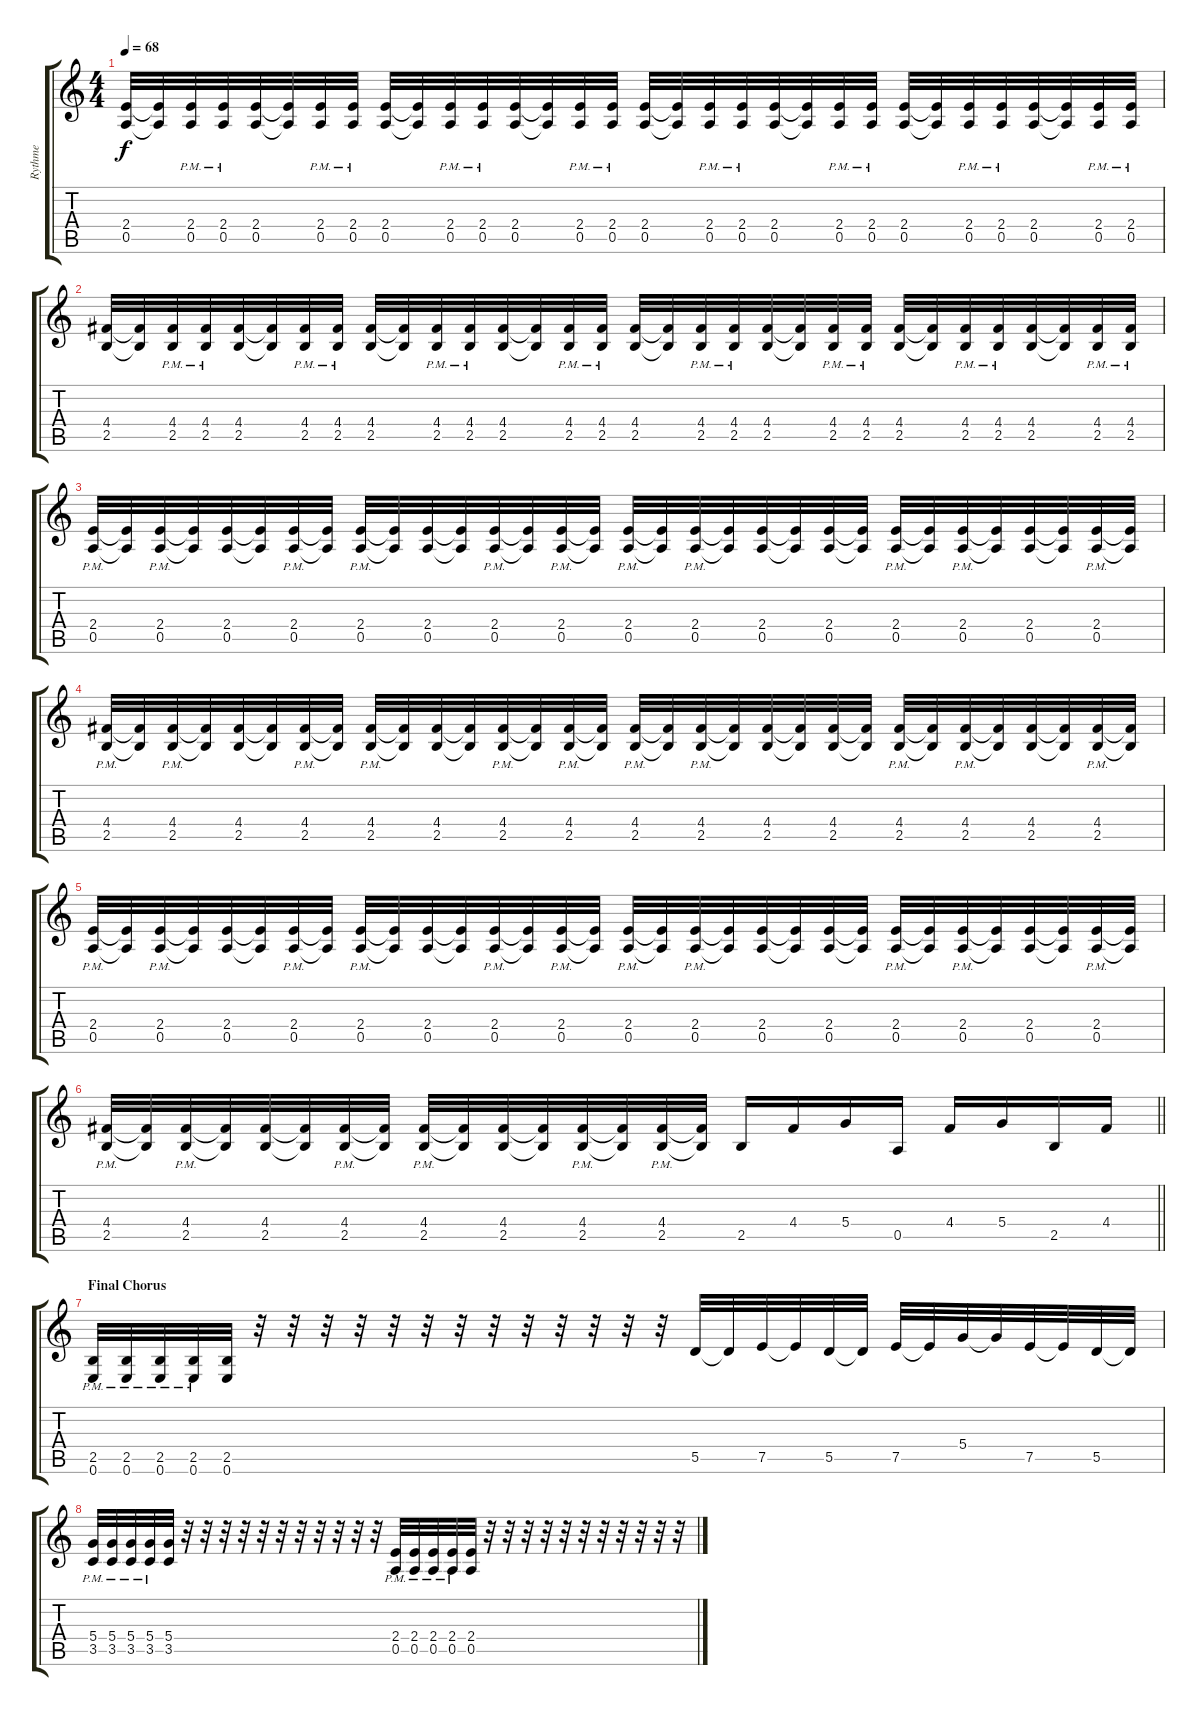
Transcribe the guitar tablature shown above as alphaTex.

\track ("Rythme" "Rythme") {instrument distortionguitar}
\staff {score tabs}
\tuning (E4 B3 G3 D3 A2 E2) {hide}
\ts (4 4)
\tempo 68
\clef g2
\ks c
(2.4 0.5).32{dy f} (2.4{t} 0.5{t}).32 (2.4 0.5{pm}).32 (2.4 0.5{pm}).32 (2.4 0.5).32 (2.4{t} 0.5{t}).32 (2.4 0.5{pm}).32 (2.4 0.5{pm}).32 (2.4 0.5).32 (2.4{t} 0.5{t}).32 (2.4 0.5{pm}).32 (2.4 0.5{pm}).32 (2.4 0.5).32 (2.4{t} 0.5{t}).32 (2.4 0.5{pm}).32 (2.4 0.5{pm}).32 (2.4 0.5).32 (2.4{t} 0.5{t}).32 (2.4 0.5{pm}).32 (2.4 0.5{pm}).32 (2.4 0.5).32 (2.4{t} 0.5{t}).32 (2.4 0.5{pm}).32 (2.4 0.5{pm}).32 (2.4 0.5).32 (2.4{t} 0.5{t}).32 (2.4 0.5{pm}).32 (2.4 0.5{pm}).32 (2.4 0.5).32 (2.4{t} 0.5{t}).32 (2.4 0.5{pm}).32 (2.4 0.5{pm}).32 |
(4.4 2.5).32 (4.4{t} 2.5{t}).32 (4.4 2.5{pm}).32 (4.4 2.5{pm}).32 (4.4 2.5).32 (4.4{t} 2.5{t}).32 (4.4 2.5{pm}).32 (4.4 2.5{pm}).32 (4.4 2.5).32 (4.4{t} 2.5{t}).32 (4.4 2.5{pm}).32 (4.4 2.5{pm}).32 (4.4 2.5).32 (4.4{t} 2.5{t}).32 (4.4 2.5{pm}).32 (4.4 2.5{pm}).32 (4.4 2.5).32 (4.4{t} 2.5{t}).32 (4.4 2.5{pm}).32 (4.4 2.5{pm}).32 (4.4 2.5).32 (4.4{t} 2.5{t}).32 (4.4 2.5{pm}).32 (4.4 2.5{pm}).32 (4.4 2.5).32 (4.4{t} 2.5{t}).32 (4.4 2.5{pm}).32 (4.4 2.5{pm}).32 (4.4 2.5).32 (4.4{t} 2.5{t}).32 (4.4 2.5{pm}).32 (4.4 2.5{pm}).32 |
(2.4{pm} 0.5{pm}).32 (2.4{t} 0.5{t}).32 (2.4{pm} 0.5{pm}).32 (2.4{t} 0.5{t}).32 (2.4 0.5).32 (2.4{t} 0.5{t}).32 (2.4{pm} 0.5{pm}).32 (2.4{t} 0.5{t}).32 (2.4{pm} 0.5{pm}).32 (2.4{t} 0.5{t}).32 (2.4 0.5).32 (2.4{t} 0.5{t}).32 (2.4{pm} 0.5{pm}).32 (2.4{t} 0.5{t}).32 (2.4{pm} 0.5{pm}).32 (2.4{t} 0.5{t}).32 (2.4{pm} 0.5{pm}).32 (2.4{t} 0.5{t}).32 (2.4{pm} 0.5{pm}).32 (2.4{t} 0.5{t}).32 (2.4 0.5).32 (2.4{t} 0.5{t}).32 (2.4 0.5).32 (2.4{t} 0.5{t}).32 (2.4{pm} 0.5{pm}).32 (2.4{t} 0.5{t}).32 (2.4{pm} 0.5{pm}).32 (2.4{t} 0.5{t}).32 (2.4 0.5).32 (2.4{t} 0.5{t}).32 (2.4{pm} 0.5{pm}).32 (2.4{t} 0.5{t}).32 |
(4.4{pm} 2.5{pm}).32 (4.4{t} 2.5{t}).32 (4.4{pm} 2.5{pm}).32 (4.4{t} 2.5{t}).32 (4.4 2.5).32 (4.4{t} 2.5{t}).32 (4.4{pm} 2.5{pm}).32 (4.4{t} 2.5{t}).32 (4.4{pm} 2.5{pm}).32 (4.4{t} 2.5{t}).32 (4.4 2.5).32 (4.4{t} 2.5{t}).32 (4.4{pm} 2.5{pm}).32 (4.4{t} 2.5{t}).32 (4.4{pm} 2.5{pm}).32 (4.4{t} 2.5{t}).32 (4.4{pm} 2.5{pm}).32 (4.4{t} 2.5{t}).32 (4.4{pm} 2.5{pm}).32 (4.4{t} 2.5{t}).32 (4.4 2.5).32 (4.4{t} 2.5{t}).32 (4.4 2.5).32 (4.4{t} 2.5{t}).32 (4.4{pm} 2.5{pm}).32 (4.4{t} 2.5{t}).32 (4.4{pm} 2.5{pm}).32 (4.4{t} 2.5{t}).32 (4.4 2.5).32 (4.4{t} 2.5{t}).32 (4.4{pm} 2.5{pm}).32 (4.4{t} 2.5{t}).32 |
(2.4{pm} 0.5{pm}).32 (2.4{t} 0.5{t}).32 (2.4{pm} 0.5{pm}).32 (2.4{t} 0.5{t}).32 (2.4 0.5).32 (2.4{t} 0.5{t}).32 (2.4{pm} 0.5{pm}).32 (2.4{t} 0.5{t}).32 (2.4{pm} 0.5{pm}).32 (2.4{t} 0.5{t}).32 (2.4 0.5).32 (2.4{t} 0.5{t}).32 (2.4{pm} 0.5{pm}).32 (2.4{t} 0.5{t}).32 (2.4{pm} 0.5{pm}).32 (2.4{t} 0.5{t}).32 (2.4{pm} 0.5{pm}).32 (2.4{t} 0.5{t}).32 (2.4{pm} 0.5{pm}).32 (2.4{t} 0.5{t}).32 (2.4 0.5).32 (2.4{t} 0.5{t}).32 (2.4 0.5).32 (2.4{t} 0.5{t}).32 (2.4{pm} 0.5{pm}).32 (2.4{t} 0.5{t}).32 (2.4{pm} 0.5{pm}).32 (2.4{t} 0.5{t}).32 (2.4 0.5).32 (2.4{t} 0.5{t}).32 (2.4{pm} 0.5{pm}).32 (2.4{t} 0.5{t}).32 |
\barLineRight lightlight
(4.4{pm} 2.5{pm}).32 (4.4{t} 2.5{t}).32 (4.4{pm} 2.5{pm}).32 (4.4{t} 2.5{t}).32 (4.4 2.5).32 (4.4{t} 2.5{t}).32 (4.4{pm} 2.5{pm}).32 (4.4{t} 2.5{t}).32 (4.4{pm} 2.5{pm}).32 (4.4{t} 2.5{t}).32 (4.4 2.5).32 (4.4{t} 2.5{t}).32 (4.4{pm} 2.5{pm}).32 (4.4{t} 2.5{t}).32 (4.4{pm} 2.5{pm}).32 (4.4{t} 2.5{t}).32 2.5.16 4.4.16 5.4.16 0.5.16 4.4.16 5.4.16 2.5.16 4.4.16 |
\section ("" "Final Chorus")
(2.5{pm} 0.6{pm}).32 (2.5{pm} 0.6{pm}).32 (2.5{pm} 0.6{pm}).32 (2.5{pm} 0.6{pm}).32 (2.5 0.6).32 r.32 r.32 r.32 r.32 r.32 r.32 r.32 r.32 r.32 r.32 r.32 r.32 r.32 5.5.32 5.5{t}.32 7.5.32 7.5{t}.32 5.5.32 5.5{t}.32 7.5.32 7.5{t}.32 5.4.32 5.4{t}.32 7.5.32 7.5{t}.32 5.5.32 5.5{t}.32 |
(5.4{pm} 3.5{pm}).32 (5.4{pm} 3.5{pm}).32 (5.4{pm} 3.5{pm}).32 (5.4{pm} 3.5{pm}).32 (5.4 3.5).32 r.32 r.32 r.32 r.32 r.32 r.32 r.32 r.32 r.32 r.32 r.32 (2.4{pm} 0.5{pm}).32 (2.4{pm} 0.5{pm}).32 (2.4{pm} 0.5{pm}).32 (2.4{pm} 0.5{pm}).32 (2.4 0.5).32 r.32 r.32 r.32 r.32 r.32 r.32 r.32 r.32 r.32 r.32 r.32
